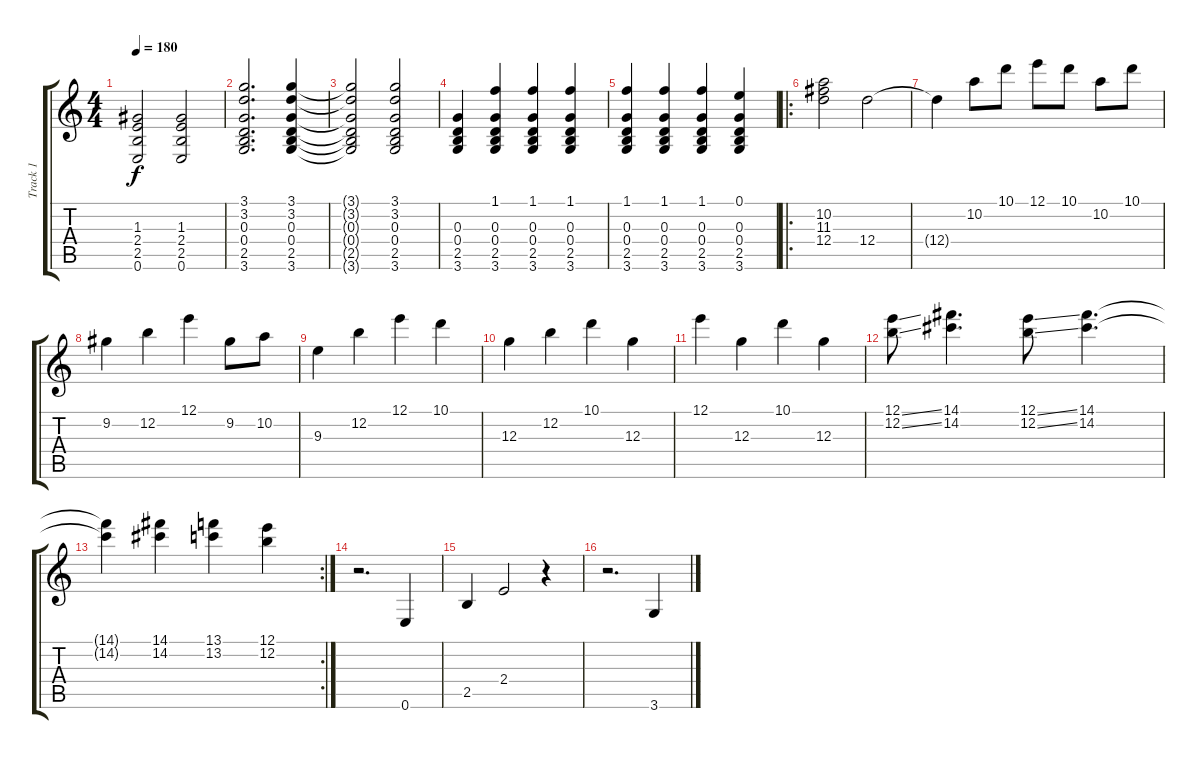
\track ("Track 1" "Track 1") {instrument distortionguitar}
\staff {score tabs}
\tuning (E4 B3 G3 D3 A2 E2) {hide}
\ts (4 4)
\tempo 180
\clef g2
\ks c
(1.3{t} 2.4{t} 2.5{t} 0.6{t}).2{dy f} (1.3 2.4 2.5 0.6).2 |
(3.1 3.2 0.3 0.4 2.5 3.6).2{d} (3.1 3.2 0.3 0.4 2.5 3.6).4 |
(3.1{t} 3.2{t} 0.3{t} 0.4{t} 2.5{t} 3.6{t}).2 (3.1 3.2 0.3 0.4 2.5 3.6).2 |
(0.3 0.4 2.5 3.6).4 (1.1 0.3 0.4 2.5 3.6).4 (1.1 0.3 0.4 2.5 3.6).4 (1.1 0.3 0.4 2.5 3.6).4 |
(1.1 0.3 0.4 2.5 3.6).4 (1.1 0.3 0.4 2.5 3.6).4 (1.1 0.3 0.4 2.5 3.6).4 (0.1 0.3 0.4 2.5 3.6).4 |
\ro
(10.2 11.3 12.4).2 12.4.2 |
12.4{t}.4 10.2.8 10.1.8 12.1.8 10.1.8 10.2.8 10.1.8 |
9.2.4 12.2.4 12.1.4 9.2.8 10.2.8 |
9.3.4 12.2.4 12.1.4 10.1.4 |
12.3.4 12.2.4 10.1.4 12.3.4 |
12.1.4 12.3.4 10.1.4 12.3.4 |
(12.1{ss} 12.2{ss}).8 (14.1 14.2).4{d} (12.1{ss} 12.2{ss}).8 (14.1 14.2).4{d} |
\rc 2
(14.1{t} 14.2{t}).4 (14.1 14.2).4 (13.1 13.2).4 (12.1 12.2).4 |
r.2{d} 0.6.4 |
2.5.4 2.4.2 r.4 |
r.2{d} 3.6.4
